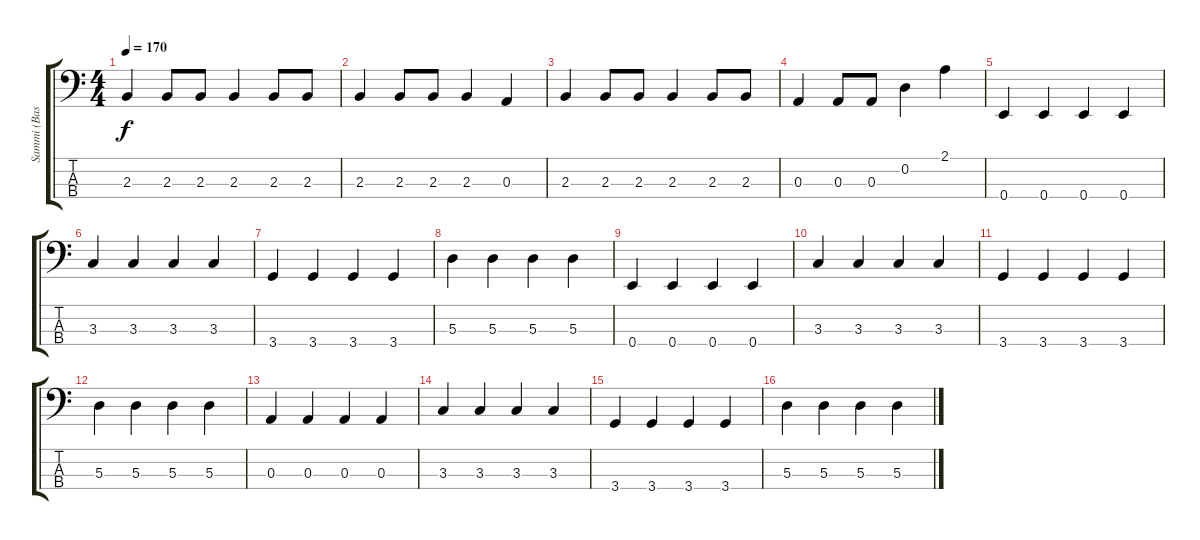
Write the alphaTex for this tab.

\track ("Sammi (Bass Guitar)" "Sammi (Bas") {instrument electricbassfinger}
\staff {score tabs}
\tuning (G2 D2 A1 E1) {hide}
\ts (4 4)
\tempo 170
\clef f4
\ks c
2.3.4{dy f} 2.3.8 2.3.8 2.3.4 2.3.8 2.3.8 |
2.3.4 2.3.8 2.3.8 2.3.4 0.3.4 |
2.3.4 2.3.8 2.3.8 2.3.4 2.3.8 2.3.8 |
0.3.4 0.3.8 0.3.8 0.2.4 2.1.4 |
0.4.4 0.4.4 0.4.4 0.4.4 |
3.3.4 3.3.4 3.3.4 3.3.4 |
3.4.4 3.4.4 3.4.4 3.4.4 |
5.3.4 5.3.4 5.3.4 5.3.4 |
0.4.4 0.4.4 0.4.4 0.4.4 |
3.3.4 3.3.4 3.3.4 3.3.4 |
3.4.4 3.4.4 3.4.4 3.4.4 |
5.3.4 5.3.4 5.3.4 5.3.4 |
0.3.4 0.3.4 0.3.4 0.3.4 |
3.3.4 3.3.4 3.3.4 3.3.4 |
3.4.4 3.4.4 3.4.4 3.4.4 |
5.3.4 5.3.4 5.3.4 5.3.4
